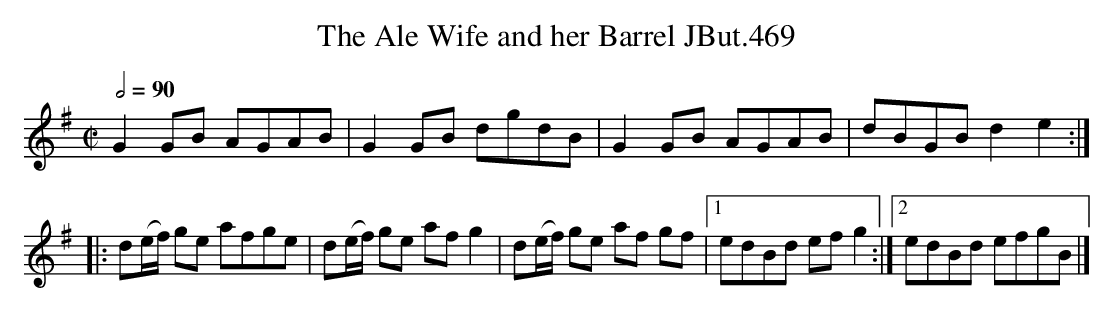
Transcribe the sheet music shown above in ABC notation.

X:1
T: Ale Wife and her Barrel JBut.469, The
M:C|
L:1/8
Q:1/2=90
K:G
G2GB AGAB|G2GB dgdB|G2GB AGAB|dBGBd2e2:|
|:d(e/f/) ge afge|d(e/f/) ge afg2|d(e/f/) ge af gf|1edBd efg2:|2edBd efgB|]
